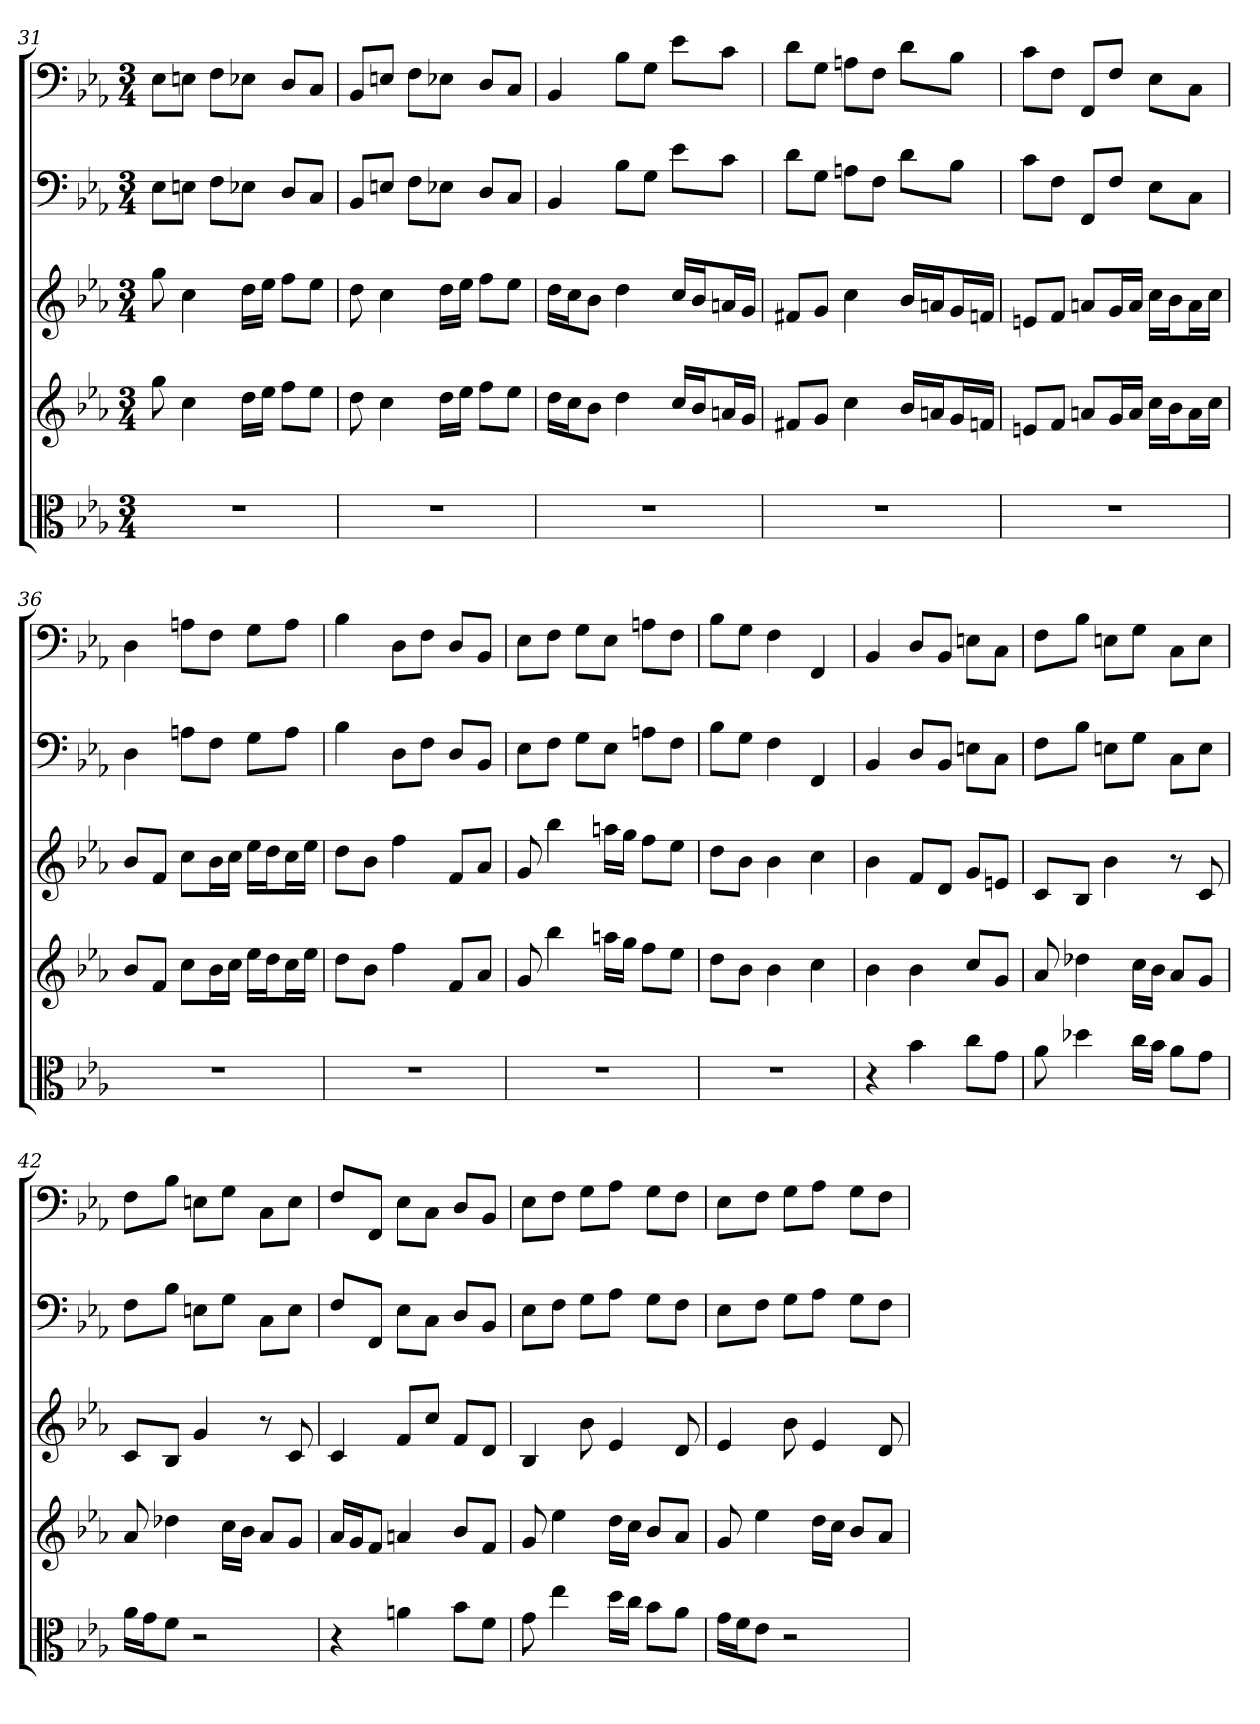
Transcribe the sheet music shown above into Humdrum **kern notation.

**kern	**kern	**kern	**kern	**kern
*part5	*part4	*part3	*part2	*part1
*staff5	*staff4	*staff3	*staff2	*staff1
*clefC3	*	*	*clefF4	*clefF4
*k[b-e-a-]	*k[b-e-a-]	*k[b-e-a-]	*k[b-e-a-]	*k[b-e-a-]
*E-:	*E-:	*E-:	*E-:	*E-:
*M3/4	*M3/4	*M3/4	*M3/4	*M3/4
=31	=31	=31	=31	=31
2.r	8gg	8gg	8E-\L	8E-\L
.	4cc	4cc	8En\J	8En\J
.	.	.	8F\L	8F\L
.	16ddLL	16ddLL	8E-X\J	8E-X\J
.	16ee-JJ	16ee-JJ	.	.
.	8ffL	8ffL	8D/L	8D/L
.	8ee-J	8ee-J	8C/J	8C/J
=32	=32	=32	=32	=32
2.r	8dd	8dd	8BB-/L	8BB-/L
.	4cc	4cc	8En/J	8En/J
.	.	.	8F\L	8F\L
.	16ddLL	16ddLL	8E-X\J	8E-X\J
.	16ee-JJ	16ee-JJ	.	.
.	8ffL	8ffL	8D/L	8D/L
.	8ee-J	8ee-J	8C/J	8C/J
=33	=33	=33	=33	=33
2.r	16ddLL	16ddLL	4BB-	4BB-
.	16ccJ	16ccJ	.	.
.	8b-J	8b-J	.	.
.	4dd	4dd	8B-\L	8B-\L
.	.	.	8G\J	8G\J
.	16ccLL	16ccLL	8e-\L	8e-\L
.	16b-J	16b-J	.	.
.	16anL	16anL	8c\J	8c\J
.	16gJJ	16gJJ	.	.
=34	=34	=34	=34	=34
2.r	8f#XL	8f#XL	8d\L	8d\L
.	8gJ	8gJ	8G\J	8G\J
.	4cc	4cc	8An\L	8An\L
.	.	.	8F\J	8F\J
.	16b-LL	16b-LL	8d\L	8d\L
.	16anJ	16anJ	.	.
.	16gL	16gL	8B-\J	8B-\J
.	16fnJJ	16fnJJ	.	.
=35	=35	=35	=35	=35
2.r	8enL	8enL	8c\L	8c\L
.	8fJ	8fJ	8F\J	8F\J
.	8anL	8anL	8FF/L	8FF/L
.	16gL	16gL	8F/J	8F/J
.	16aJJ	16aJJ	.	.
.	16ccLL	16ccLL	8E-\L	8E-\L
.	16b-J	16b-J	.	.
.	16aL	16aL	8C\J	8C\J
.	16ccJJ	16ccJJ	.	.
=36	=36	=36	=36	=36
2.r	8b-L	8b-L	4D	4D
.	8fJ	8fJ	.	.
.	8ccL	8ccL	8An\L	8An\L
.	16b-L	16b-L	8F\J	8F\J
.	16ccJJ	16ccJJ	.	.
.	16ee-LL	16ee-LL	8G\L	8G\L
.	16ddJ	16ddJ	.	.
.	16ccL	16ccL	8A\J	8A\J
.	16ee-JJ	16ee-JJ	.	.
=37	=37	=37	=37	=37
2.r	8ddL	8ddL	4B-	4B-
.	8b-J	8b-J	.	.
.	4ff	4ff	8D\L	8D\L
.	.	.	8F\J	8F\J
.	8fL	8fL	8D/L	8D/L
.	8a-J	8a-J	8BB-/J	8BB-/J
=38	=38	=38	=38	=38
2.r	8g	8g	8E-\L	8E-\L
.	4bb-	4bb-	8F\J	8F\J
.	.	.	8G\L	8G\L
.	16aanLL	16aanLL	8E-\J	8E-\J
.	16ggJJ	16ggJJ	.	.
.	8ffL	8ffL	8An\L	8An\L
.	8ee-J	8ee-J	8F\J	8F\J
=39	=39	=39	=39	=39
2.r	8ddL	8ddL	8B-\L	8B-\L
.	8b-J	8b-J	8G\J	8G\J
.	4b-	4b-	4F	4F
.	4cc	4cc	4FF	4FF
=40	=40	=40	=40	=40
4r	4b-	4b-	4BB-	4BB-
4b-	4b-	8fL	8D/L	8D/L
.	.	8dJ	8BB-/J	8BB-/J
8cc\L	8ccL	8gL	8En\L	8En\L
8g\J	8gJ	8enJ	8C\J	8C\J
=41	=41	=41	=41	=41
8a-	8a-	8cL	8F\L	8F\L
4dd-X	4dd-X	8B-J	8B-\J	8B-\J
.	.	4b-	8En\L	8En\L
16cc\LL	16ccLL	.	8G\J	8G\J
16b-\JJ	16b-JJ	.	.	.
8a-\L	8a-L	8r	8C\L	8C\L
8g\J	8gJ	8c	8E\J	8E\J
=42	=42	=42	=42	=42
16a-\LL	8a-	8cL	8F\L	8F\L
16g\J	.	.	.	.
8f\J	4dd-X	8B-J	8B-\J	8B-\J
2r	.	4g	8En\L	8En\L
.	16ccLL	.	8G\J	8G\J
.	16b-JJ	.	.	.
.	8a-L	8r	8C\L	8C\L
.	8gJ	8c	8E\J	8E\J
=43	=43	=43	=43	=43
4r	16a-LL	4c	8F/L	8F/L
.	16gJ	.	.	.
.	8fJ	.	8FF/J	8FF/J
4an	4an	8fL	8E-\L	8E-\L
.	.	8ccJ	8C\J	8C\J
8b-\L	8b-L	8fL	8D/L	8D/L
8f\J	8fJ	8dJ	8BB-/J	8BB-/J
=44	=44	=44	=44	=44
8g	8g	4B-	8E-\L	8E-\L
4ee-	4ee-	.	8F\J	8F\J
.	.	8b-	8G\L	8G\L
16dd\LL	16ddLL	4e-	8A-\J	8A-\J
16cc\JJ	16ccJJ	.	.	.
8b-\L	8b-L	.	8G\L	8G\L
8a-\J	8a-J	8d	8F\J	8F\J
=45	=45	=45	=45	=45
16g\LL	8g	4e-	8E-\L	8E-\L
16f\J	.	.	.	.
8e-\J	4ee-	.	8F\J	8F\J
2r	.	8b-	8G\L	8G\L
.	16ddLL	4e-	8A-\J	8A-\J
.	16ccJJ	.	.	.
.	8b-L	.	8G\L	8G\L
.	8a-J	8d	8F\J	8F\J
=	=	=	=	=
*-	*-	*-	*-	*-
